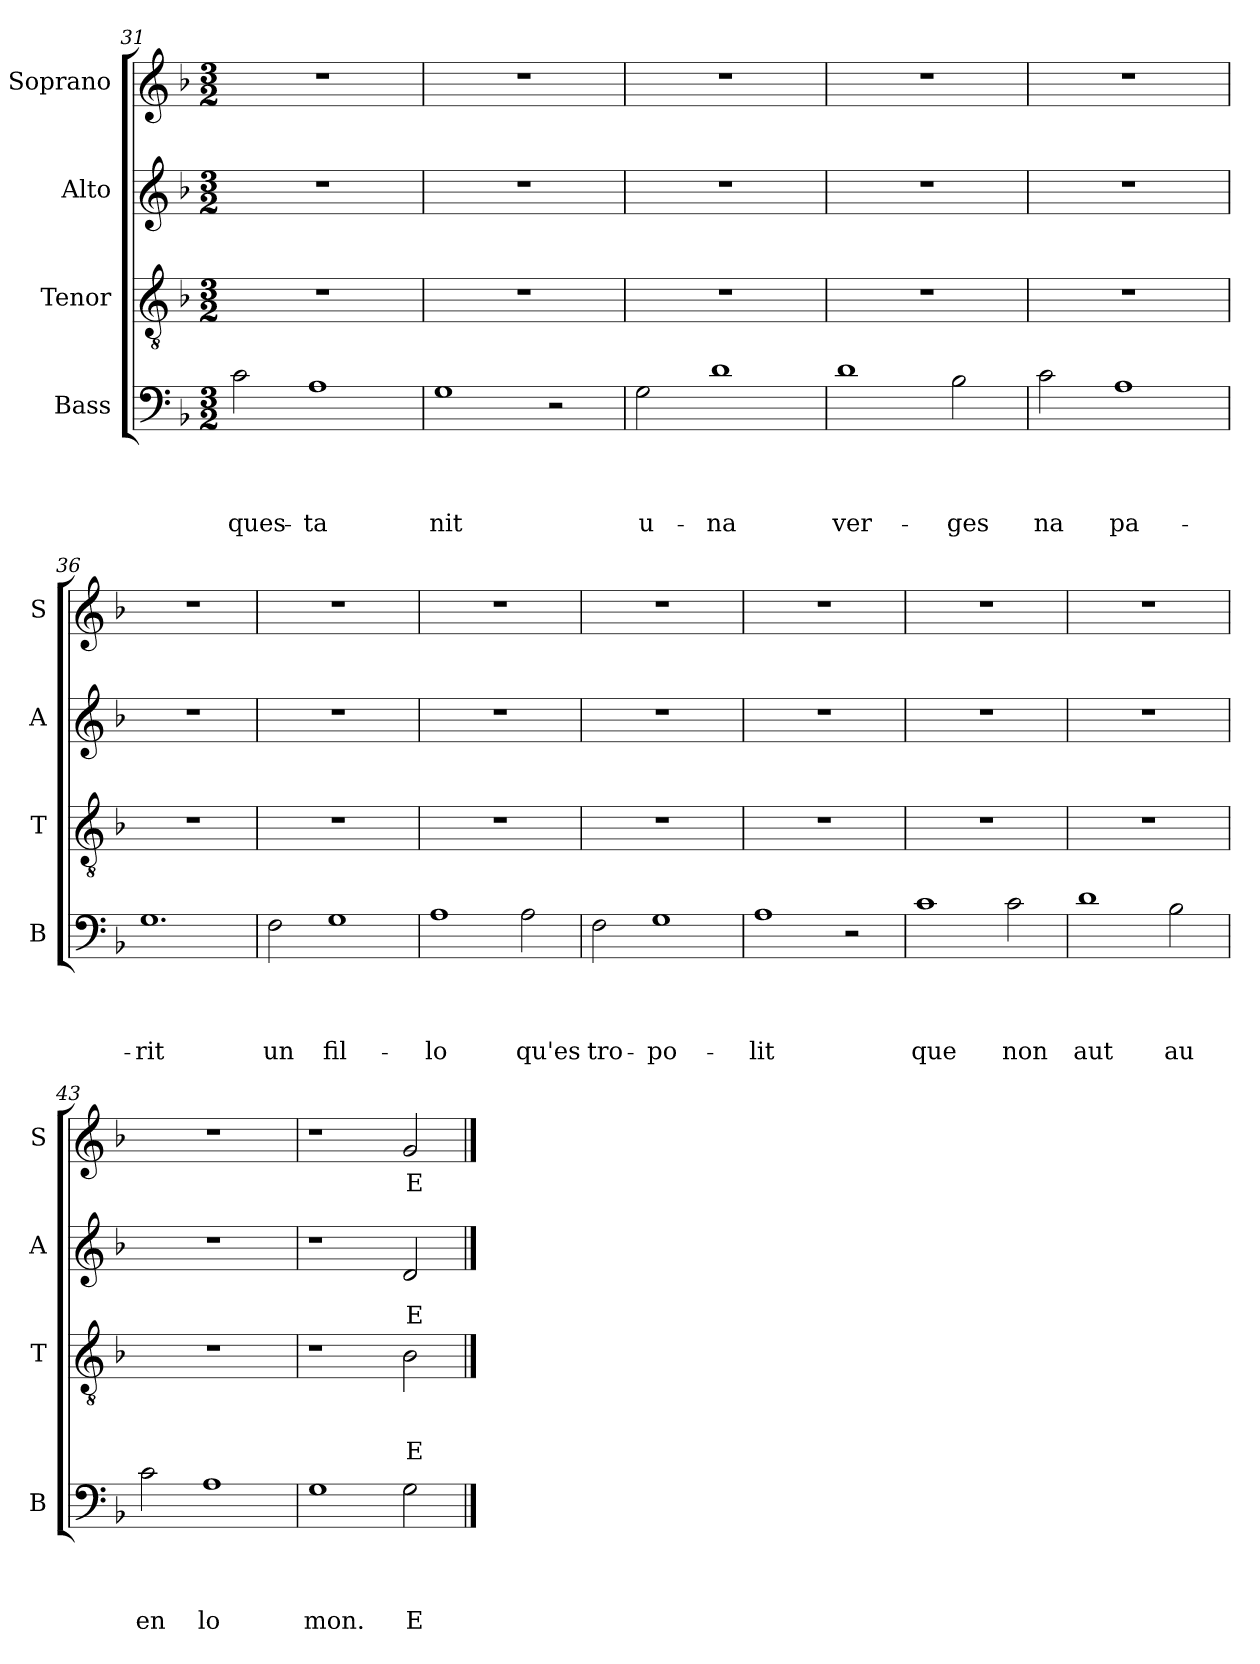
**kern	**text	**text	**text	**text	**kern	**text	**text	**text	**kern	**text	**text	**kern	**text
*part4	*part4	*part4	*part4	*part4	*part3	*part3	*part3	*part3	*part2	*part2	*part2	*part1	*part1
*staff4	*staff4	*staff4	*staff4	*staff4	*staff3	*staff3	*staff3	*staff3	*staff2	*staff2	*staff2	*staff1	*staff1
*I"Bass	*	*	*	*	*I"Tenor	*	*	*	*I"Alto	*	*	*I"Soprano	*
*I'B	*	*	*	*	*I'T	*	*	*	*I'A	*	*	*I'S	*
*clefF4	*	*	*	*	*clefGv2	*	*	*	*clefG2	*	*	*clefG2	*
*k[b-]	*	*	*	*	*k[b-]	*	*	*	*k[b-]	*	*	*k[b-]	*
*F:	*	*	*	*	*F:	*	*	*	*F:	*	*	*F:	*
*M3/2	*	*	*	*	*M3/2	*	*	*	*M3/2	*	*	*M3/2	*
=31	=31	=31	=31	=31	=31	=31	=31	=31	=31	=31	=31	=31	=31
2c\	.	.	.	-ques-	1.r	.	.	.	1.r	.	.	1.r	.
1A	.	.	.	-ta	.	.	.	.	.	.	.	.	.
=32	=32	=32	=32	=32	=32	=32	=32	=32	=32	=32	=32	=32	=32
1G	.	.	.	nit	1.r	.	.	.	1.r	.	.	1.r	.
2r	.	.	.	.	.	.	.	.	.	.	.	.	.
=33	=33	=33	=33	=33	=33	=33	=33	=33	=33	=33	=33	=33	=33
2G\	.	.	.	u-	1.r	.	.	.	1.r	.	.	1.r	.
1d	.	.	.	-na	.	.	.	.	.	.	.	.	.
=34	=34	=34	=34	=34	=34	=34	=34	=34	=34	=34	=34	=34	=34
1d	.	.	.	ver-	1.r	.	.	.	1.r	.	.	1.r	.
2B-\	.	.	.	-ges	.	.	.	.	.	.	.	.	.
=35	=35	=35	=35	=35	=35	=35	=35	=35	=35	=35	=35	=35	=35
2c\	.	.	.	na	1.r	.	.	.	1.r	.	.	1.r	.
1A	.	.	.	pa-	.	.	.	.	.	.	.	.	.
=36	=36	=36	=36	=36	=36	=36	=36	=36	=36	=36	=36	=36	=36
1.G	.	.	.	-rit	1.r	.	.	.	1.r	.	.	1.r	.
=37	=37	=37	=37	=37	=37	=37	=37	=37	=37	=37	=37	=37	=37
2F\	.	.	.	un	1.r	.	.	.	1.r	.	.	1.r	.
1G	.	.	.	fil-	.	.	.	.	.	.	.	.	.
=38	=38	=38	=38	=38	=38	=38	=38	=38	=38	=38	=38	=38	=38
1A	.	.	.	-lo	1.r	.	.	.	1.r	.	.	1.r	.
2A\	.	.	.	qu'es	.	.	.	.	.	.	.	.	.
=39	=39	=39	=39	=39	=39	=39	=39	=39	=39	=39	=39	=39	=39
2F\	.	.	.	tro-	1.r	.	.	.	1.r	.	.	1.r	.
1G	.	.	.	-po-	.	.	.	.	.	.	.	.	.
=40	=40	=40	=40	=40	=40	=40	=40	=40	=40	=40	=40	=40	=40
1A	.	.	.	-lit	1.r	.	.	.	1.r	.	.	1.r	.
2r	.	.	.	.	.	.	.	.	.	.	.	.	.
=41	=41	=41	=41	=41	=41	=41	=41	=41	=41	=41	=41	=41	=41
1c	.	.	.	que	1.r	.	.	.	1.r	.	.	1.r	.
2c\	.	.	.	non	.	.	.	.	.	.	.	.	.
=42	=42	=42	=42	=42	=42	=42	=42	=42	=42	=42	=42	=42	=42
1d	.	.	.	aut	1.r	.	.	.	1.r	.	.	1.r	.
2B-\	.	.	.	au	.	.	.	.	.	.	.	.	.
=43	=43	=43	=43	=43	=43	=43	=43	=43	=43	=43	=43	=43	=43
2c\	.	.	.	en	1.r	.	.	.	1.r	.	.	1.r	.
1A	.	.	.	lo	.	.	.	.	.	.	.	.	.
!!LO:LB:g=z
=44	=44	=44	=44	=44	=44	=44	=44	=44	=44	=44	=44	=44	=44
1G	.	.	.	mon.	1r	.	.	.	1r	.	.	1r	.
2G\	.	.	.	E-	2B-\	.	.	E-	2d/	.	E-	2g/	E-
==	==	==	==	==	==	==	==	==	==	==	==	==	==
*-	*-	*-	*-	*-	*-	*-	*-	*-	*-	*-	*-	*-	*-
